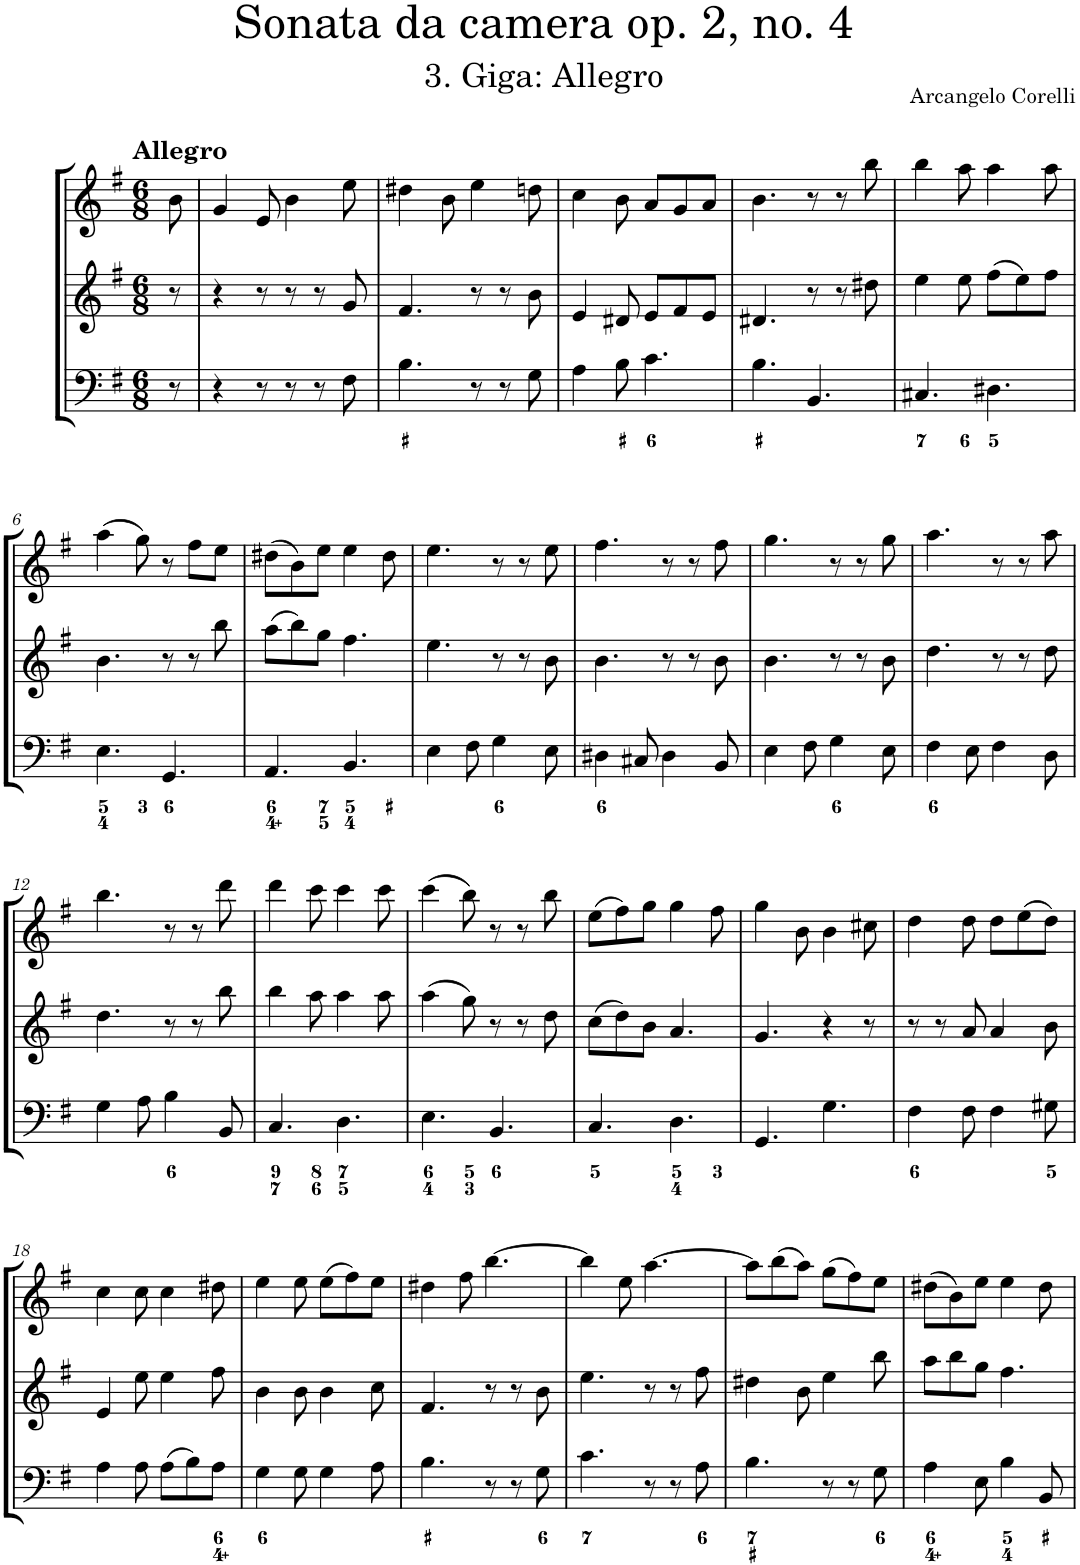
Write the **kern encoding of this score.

**kern	**kern	**kern
*part3	*part2	*part1
*staff3	*staff2	*staff1
*I"Violoncello	*I"Violin 2	*I"Violin 1
*I'Vc	*I'Vln	*I'Vln
*clefF4	*clefG2	*clefG2
*k[f#]	*k[f#]	*k[f#]
*M6/8	*M6/8	*M6/8
=	=	=
!	!	!LO:TX:a:B:t=Allegro
8r	8r	8b\
=1	=1	=1
4r	4r	4g/
8r	8r	8e/
8r	8r	4b\
8r	8r	.
8F#\	8g/	8ee\
=2	=2	=2
4.B\	4.f#/	4dd#X\
.	.	8b\
8r	8r	4ee\
8r	8r	.
8G\	8b\	8ddn\
=3	=3	=3
4A\	4e/	4cc\
8B\	8d#X/	8b\
4.c\	8e/L	8a/L
.	8f#/	8g/
.	8e/J	8a/J
=4	=4	=4
4.B\	4.d#X/	4.b\
4.BB/	8r	8r
.	8r	8r
.	8dd#X\	8bb\
=5	=5	=5
4.C#X/	4ee\	4bb\
.	8ee\	8aa\
4.D#X\	(8ff#\L	4aa\
.	8ee\)	.
.	8ff#\J	8aa\
!!LO:LB:g=z
=6	=6	=6
4.E\	4.b\	(4aa\
.	.	8gg\)
4.GG/	8r	8r
.	8r	8ff#\L
.	8bb\	8ee\J
=7	=7	=7
4.AA/	(8aa\L	(8dd#X\L
.	8bb\)	8b\)
.	8gg\J	8ee\J
4.BB/	4.ff#\	4ee\
.	.	8dd#\
=8	=8	=8
4E\	4.ee\	4.ee\
8F#\	.	.
4G\	8r	8r
.	8r	8r
8E\	8b\	8ee\
=9	=9	=9
4D#X\	4.b\	4.ff#\
8C#X/	.	.
4D#\	8r	8r
.	8r	8r
8BB/	8b\	8ff#\
=10	=10	=10
4E\	4.b\	4.gg\
8F#\	.	.
4G\	8r	8r
.	8r	8r
8E\	8b\	8gg\
=11	=11	=11
4F#\	4.dd\	4.aa\
8E\	.	.
4F#\	8r	8r
.	8r	8r
8D\	8dd\	8aa\
!!LO:LB:g=z
=12	=12	=12
4G\	4.dd\	4.bb\
8A\	.	.
4B\	8r	8r
.	8r	8r
8BB/	8bb\	8ddd\
=13	=13	=13
4.C/	4bb\	4ddd\
.	8aa\	8ccc\
4.D\	4aa\	4ccc\
.	8aa\	8ccc\
=14	=14	=14
4.E\	(4aa\	(4ccc\
.	8gg\)	8bb\)
4.BB/	8r	8r
.	8r	8r
.	8dd\	8bb\
=15	=15	=15
4.C/	(8cc\L	(8ee\L
.	8dd\)	8ff#\)
.	8b\J	8gg\J
4.D\	4.a/	4gg\
.	.	8ff#\
=16	=16	=16
4.GG/	4.g/	4gg\
.	.	8b\
4.G\	4r	4b\
.	8r	8cc#X\
=17	=17	=17
4F#\	8r	4dd\
.	8r	.
8F#\	8a/	8dd\
4F#\	4a/	8dd\L
.	.	(8ee\
8G#X\	8b\	8dd\J)
!!LO:LB:g=z
=18	=18	=18
4A\	4e/	4cc\
8A\	8ee\	8cc\
(8A\L	4ee\	4cc\
8B\)	.	.
8A\J	8ff#\	8dd#X\
=19	=19	=19
4G\	4b\	4ee\
8G\	8b\	8ee\
4G\	4b\	(8ee\L
.	.	8ff#\)
8A\	8cc\	8ee\J
=20	=20	=20
4.B\	4.f#/	4dd#X\
.	.	8ff#\
8r	8r	[4.bb\
8r	8r	.
8G\	8b\	.
=21	=21	=21
4.c\	4.ee\	4bb\]
.	.	8ee\
8r	8r	[4.aa\
8r	8r	.
8A\	8ff#\	.
=22	=22	=22
4.B\	4dd#X\	8aa\L]
.	.	(8bb\
.	8b\	8aa\J)
8r	4ee\	(8gg\L
8r	.	8ff#\)
8G\	8bb\	8ee\J
=23	=23	=23
4A\	8aa\L	(8dd#X\L
.	8bb\	8b\)
8E\	8gg\J	8ee\J
4B\	4.ff#\	4ee\
8BB/	.	8dd#\
=	=	=
*-	*-	*-
